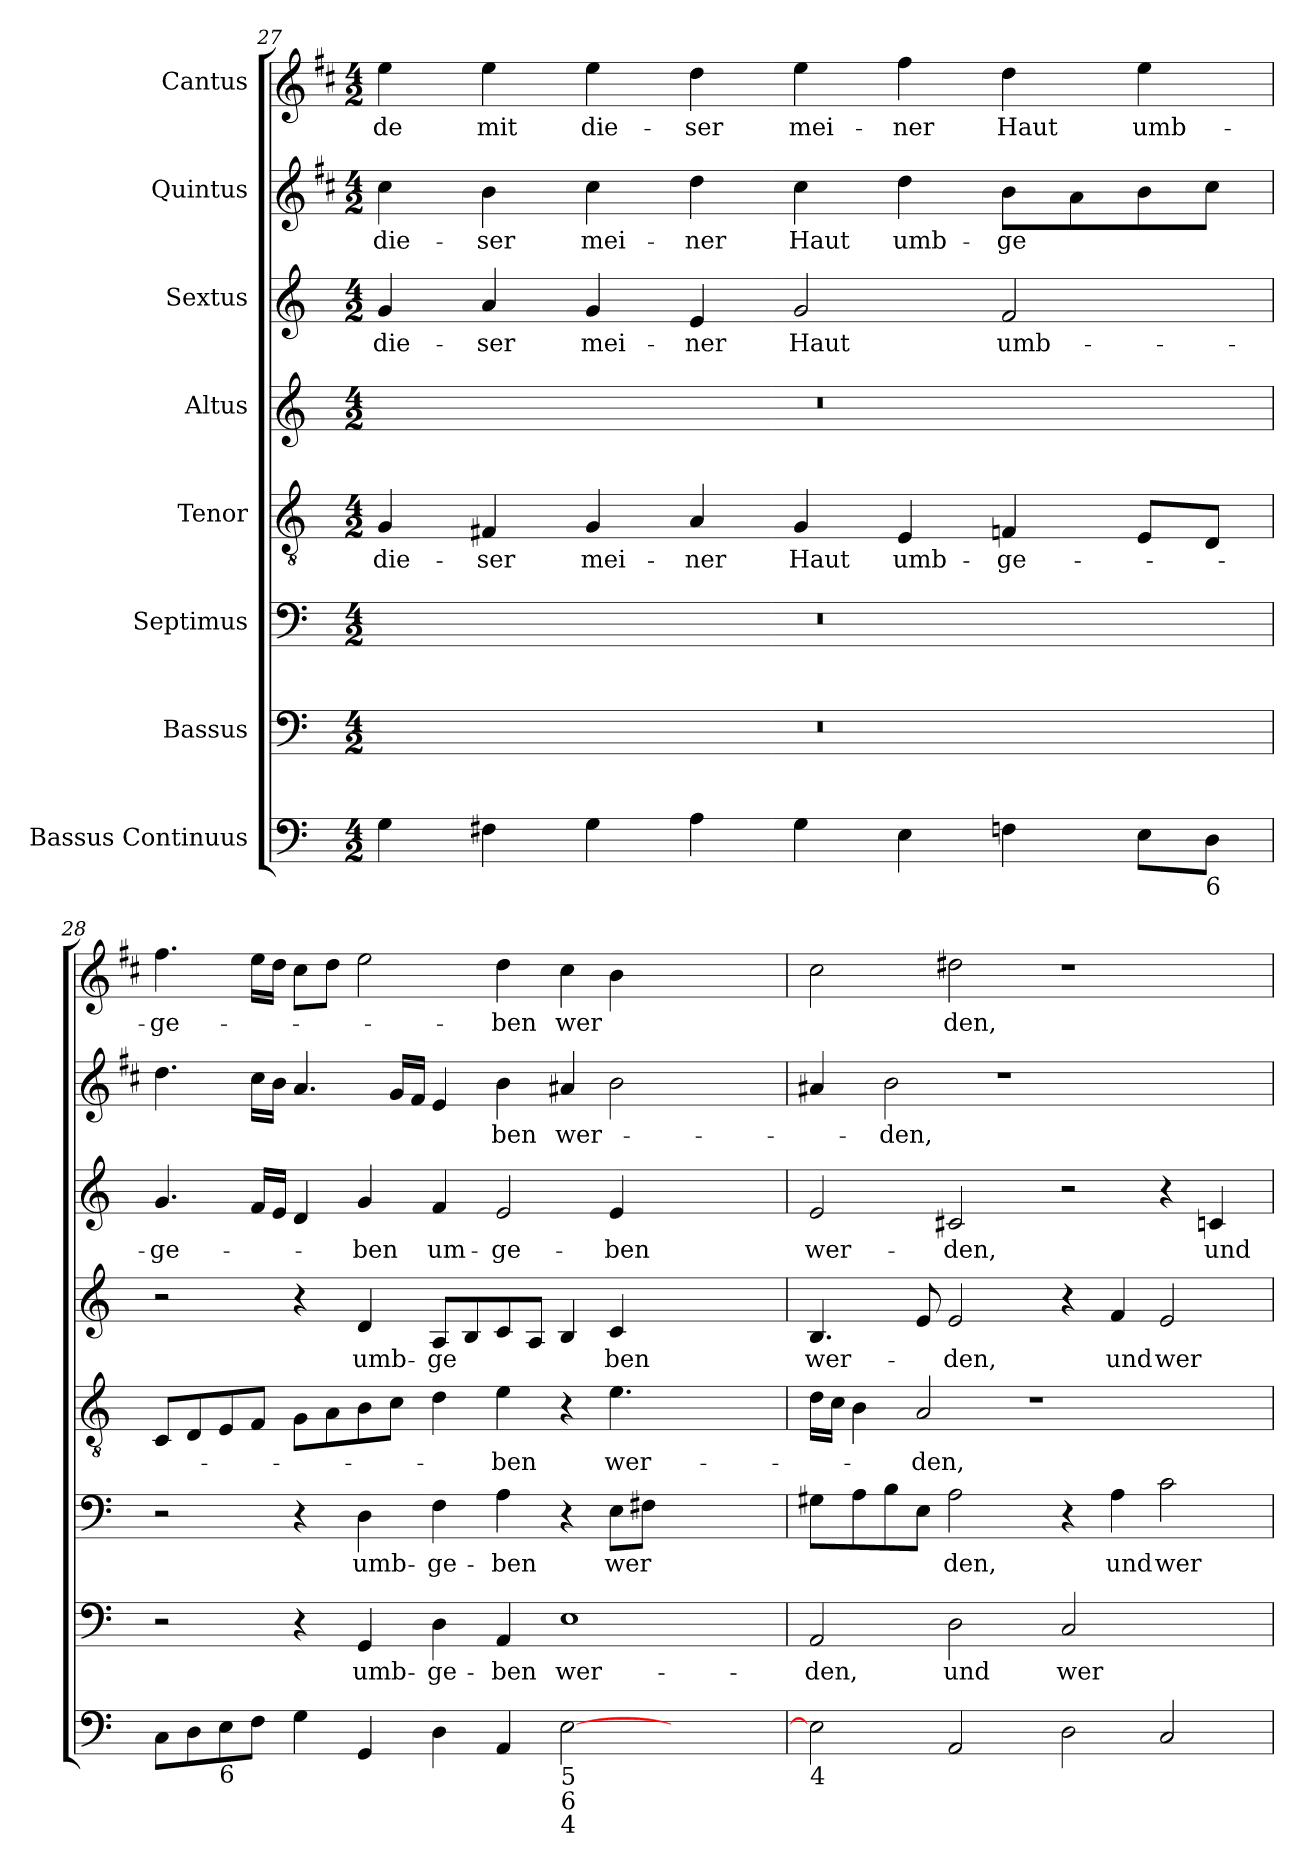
**kern	**kern	**text	**kern	**text	**kern	**text	**kern	**text	**kern	**text	**kern	**text	**kern	**text
*part8	*part7	*part7	*part6	*part6	*part5	*part5	*part4	*part4	*part3	*part3	*part2	*part2	*part1	*part1
*staff8	*staff7	*staff7	*staff6	*staff6	*staff5	*staff5	*staff4	*staff4	*staff3	*staff3	*staff2	*staff2	*staff1	*staff1
*I"Bassus Continuus	*I"Bassus	*	*I"Septimus	*	*I"Tenor	*	*I"Altus	*	*I"Sextus	*	*I"Quintus	*	*I"Cantus	*
!!LO:LB:g=z
*clefF4	*clefF4	*	*clefF4	*	*clefGv2	*	*clefG2	*	*clefG2	*	*clefG2	*	*clefG2	*
*	*	*	*	*	*	*	*	*	*	*	*ITrd1c2	*	*ITrd1c2	*
*k[]	*k[]	*	*k[]	*	*k[]	*	*k[]	*	*k[]	*	*k[]	*	*k[]	*
*C:	*C:	*	*C:	*	*C:	*	*C:	*	*C:	*	*C:	*	*C:	*
*M4/2	*M4/2	*	*M4/2	*	*M4/2	*	*M4/2	*	*M4/2	*	*M4/2	*	*M4/2	*
=27	=27	=27	=27	=27	=27	=27	=27	=27	=27	=27	=27	=27	=27	=27
!	!	!	!	!	!	!LO:LY:b	!	!	!	!LO:LY:b	!	!LO:LY:b	!	!LO:LY:b
4G	0r	.	0r	.	4G	die-	0r	.	4g	die-	4b	die-	4dd	-de
!	!	!	!	!	!	!LO:LY:b	!	!	!	!LO:LY:b	!	!LO:LY:b	!	!LO:LY:b
4F#X	.	.	.	.	4F#X	-ser	.	.	4a	-ser	4a	-ser	4dd	mit
!	!	!	!	!	!	!LO:LY:b	!	!	!	!LO:LY:b	!	!LO:LY:b	!	!LO:LY:b
4G	.	.	.	.	4G	mei-	.	.	4g	mei-	4b	mei-	4dd	die-
!	!	!	!	!	!	!LO:LY:b	!	!	!	!LO:LY:b	!	!LO:LY:b	!	!LO:LY:b
4A	.	.	.	.	4A	-ner	.	.	4e	-ner	4cc	-ner	4cc	-ser
!	!	!	!	!	!	!LO:LY:b	!	!	!	!LO:LY:b	!	!LO:LY:b	!	!LO:LY:b
4G	.	.	.	.	4G	Haut	.	.	2g	Haut	4b	Haut	4dd	mei-
!	!	!	!	!	!	!LO:LY:b	!	!	!	!	!	!LO:LY:b	!	!LO:LY:b
4E	.	.	.	.	4E	umb-	.	.	.	.	4cc	umb-	4ee	-ner
!	!	!	!	!	!	!LO:LY:b	!	!	!	!LO:LY:b	!	!LO:LY:b	!	!LO:LY:b
4Fn	.	.	.	.	4Fn	-ge-	.	.	2f	umb-	8aL	-ge	4cc	Haut
.	.	.	.	.	.	.	.	.	.	.	8g	.	.	.
!	!	!	!	!	!	!	!	!	!	!	!	!	!	!LO:LY:b
8EL	.	.	.	.	8EL	.	.	.	.	.	8a	.	4dd	umb-
!LO:TX:b:t=6	!	!	!	!	!	!	!	!	!	!	!	!	!	!
8DJ	.	.	.	.	8DJ	.	.	.	.	.	8bJ	.	.	.
=28	=28	=28	=28	=28	=28	=28	=28	=28	=28	=28	=28	=28	=28	=28
!	!	!	!	!	!	!	!	!	!	!LO:LY:b	!	!	!	!LO:LY:b
8CL	2r	.	2r	.	8CL	.	2r	.	4.g	-ge-	4.cc	.	4.ee	-ge-
8D	.	.	.	.	8D	.	.	.	.	.	.	.	.	.
!LO:TX:b:t=6	!	!	!	!	!	!	!	!	!	!	!	!	!	!
8E	.	.	.	.	8E	.	.	.	.	.	.	.	.	.
8FJ	.	.	.	.	8FJ	.	.	.	16fLL	.	16bLL	.	16ddLL	.
.	.	.	.	.	.	.	.	.	16eJJ	.	16aJJ	.	16ccJJ	.
4G\	4r	.	4r	.	8G\L	.	4r	.	4d	.	4.g	.	8bL	.
.	.	.	.	.	8A\	.	.	.	.	.	.	.	8ccJ	.
!	!	!LO:LY:b	!	!LO:LY:b	!	!	!	!LO:LY:b	!	!LO:LY:b	!	!	!	!
4GG	4GG	umb-	4D	umb-	8B\	.	4d	umb-	4g	-ben	.	.	2dd	.
.	.	.	.	.	8c\J	.	.	.	.	.	16fLL	.	.	.
.	.	.	.	.	.	.	.	.	.	.	16eJJ	.	.	.
!	!	!LO:LY:b	!	!LO:LY:b	!	!	!	!LO:LY:b	!	!LO:LY:b	!	!	!	!
4D	4D	-ge-	4F	-ge-	4d	.	8AL	-ge	4f	um-	4d	.	.	.
.	.	.	.	.	.	.	8B	.	.	.	.	.	.	.
!	!	!LO:LY:b	!	!LO:LY:b	!	!LO:LY:b	!	!	!	!LO:LY:b	!	!LO:LY:b	!	!LO:LY:b
4AA	4AA	-ben	4A	-ben	4e	-ben	8c	.	2e	-ge-	4a	ben	4cc	-ben
.	.	.	.	.	.	.	8AJ	.	.	.	.	.	.	.
!LO:TX:b:t=5	!	!	!	!	!	!	!	!	!	!	!	!	!	!
!LO:TX:b:t=6\n4	!	!	!	!	!	!	!	!	!	!	!	!	!	!
!	!	!LO:LY:b	!	!	!	!	!	!	!	!	!	!LO:LY:b	!	!LO:LY:b
[2E	1E	wer-	4r	.	4r	.	4B	.	.	.	4g#X	wer-	4b	wer
!	!	!	!	!LO:LY:b	!	!LO:LY:b	!	!LO:LY:b	!	!LO:LY:b	!	!	!	!
.	.	.	8EL	wer	4.e	wer-	4c	ben	4e	-ben	2a	.	4a	.
.	.	.	8F#XJ	.	.	.	.	.	.	.	.	.	.	.
2ryy	.	.	2ryy	.	.	.	2ryy	.	2ryy	.	.	.	2ryy	.
.	.	.	.	.	4.ryy	.	.	.	.	.	.	.	.	.
.	.	.	.	.	.	.	.	.	.	.	4ryy	.	.	.
=29	=29	=29	=29	=29	=29	=29	=29	=29	=29	=29	=29	=29	=29	=29
!LO:TX:b:t=4	!	!	!	!	!	!	!	!	!	!	!	!	!	!
!	!	!LO:LY:b	!	!	!	!	!	!LO:LY:b	!	!LO:LY:b	!	!	!	!
2E]	2AA	-den,	8G#XL	.	16dLL	.	4.B	wer-	2e	wer-	4g#X	.	2b	.
.	.	.	.	.	16cJJ	.	.	.	.	.	.	.	.	.
.	.	.	8A	.	4B	.	.	.	.	.	.	.	.	.
!	!	!	!	!	!	!	!	!	!	!	!	!LO:LY:b	!	!
.	.	.	8B	.	.	.	.	.	.	.	2a	-den,	.	.
!	!	!	!	!	!	!LO:LY:b	!	!	!	!	!	!	!	!
.	.	.	8EJ	.	2A	-den,	8e	.	.	.	.	.	.	.
!	!	!LO:LY:b	!	!LO:LY:b	!	!	!	!LO:LY:b	!	!LO:LY:b	!	!	!	!LO:LY:b
2AA	2D	und	2A	den,	.	.	2e	-den,	2c#X	-den,	.	.	2cc#X	den,
.	.	.	.	.	.	.	.	.	.	.	1r	.	.	.
.	.	.	.	.	1r	.	.	.	.	.	.	.	.	.
!	!	!LO:LY:b	!	!	!	!	!	!	!	!	!	!	!	!
2D	2C	wer-	4r	.	.	.	4r	.	2r	.	.	.	1r	.
!	!	!	!	!LO:LY:b	!	!	!	!LO:LY:b	!	!	!	!	!	!
.	.	.	4A	und	.	.	4f	und	.	.	.	.	.	.
!	!	!	!	!LO:LY:b	!	!	!	!LO:LY:b	!	!	!	!	!	!
2C	2ryy	.	2c	wer-	.	.	2e	wer-	4r	.	.	.	.	.
!	!	!	!	!	!	!	!	!	!	!LO:LY:b	!	!	!	!
.	.	.	.	.	.	.	.	.	4cn	und	4ryy	.	.	.
.	.	.	.	.	8ryy	.	.	.	.	.	.	.	.	.
=	=	=	=	=	=	=	=	=	=	=	=	=	=	=
*-	*-	*-	*-	*-	*-	*-	*-	*-	*-	*-	*-	*-	*-	*-
